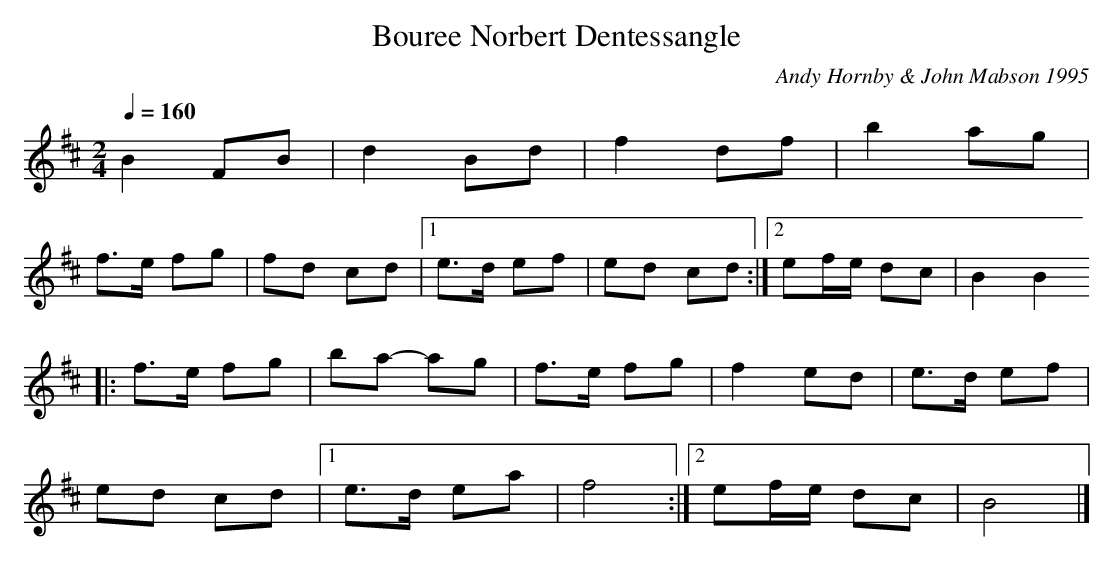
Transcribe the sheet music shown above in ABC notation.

X:1
T:Bouree Norbert Dentessangle
C:Andy Hornby & John Mabson 1995
L:1/16
M:2/4
Q:1/4=160
K:D
B4F2B2|d4B2d2|f4d2f2|b4a2g2|
f3e f2g2|f2d2 c2d2|[1e3d e2f2|e2d2 c2d2:|[2e2fe d2c2|B4B4
|:f3e f2g2|b2a2- a2g2|f3e f2g2|f4e2d2|e3d e2f2|
e2d2 c2d2|[1e3d e2a2|f8:|[2e2fe d2c2|B8|]
